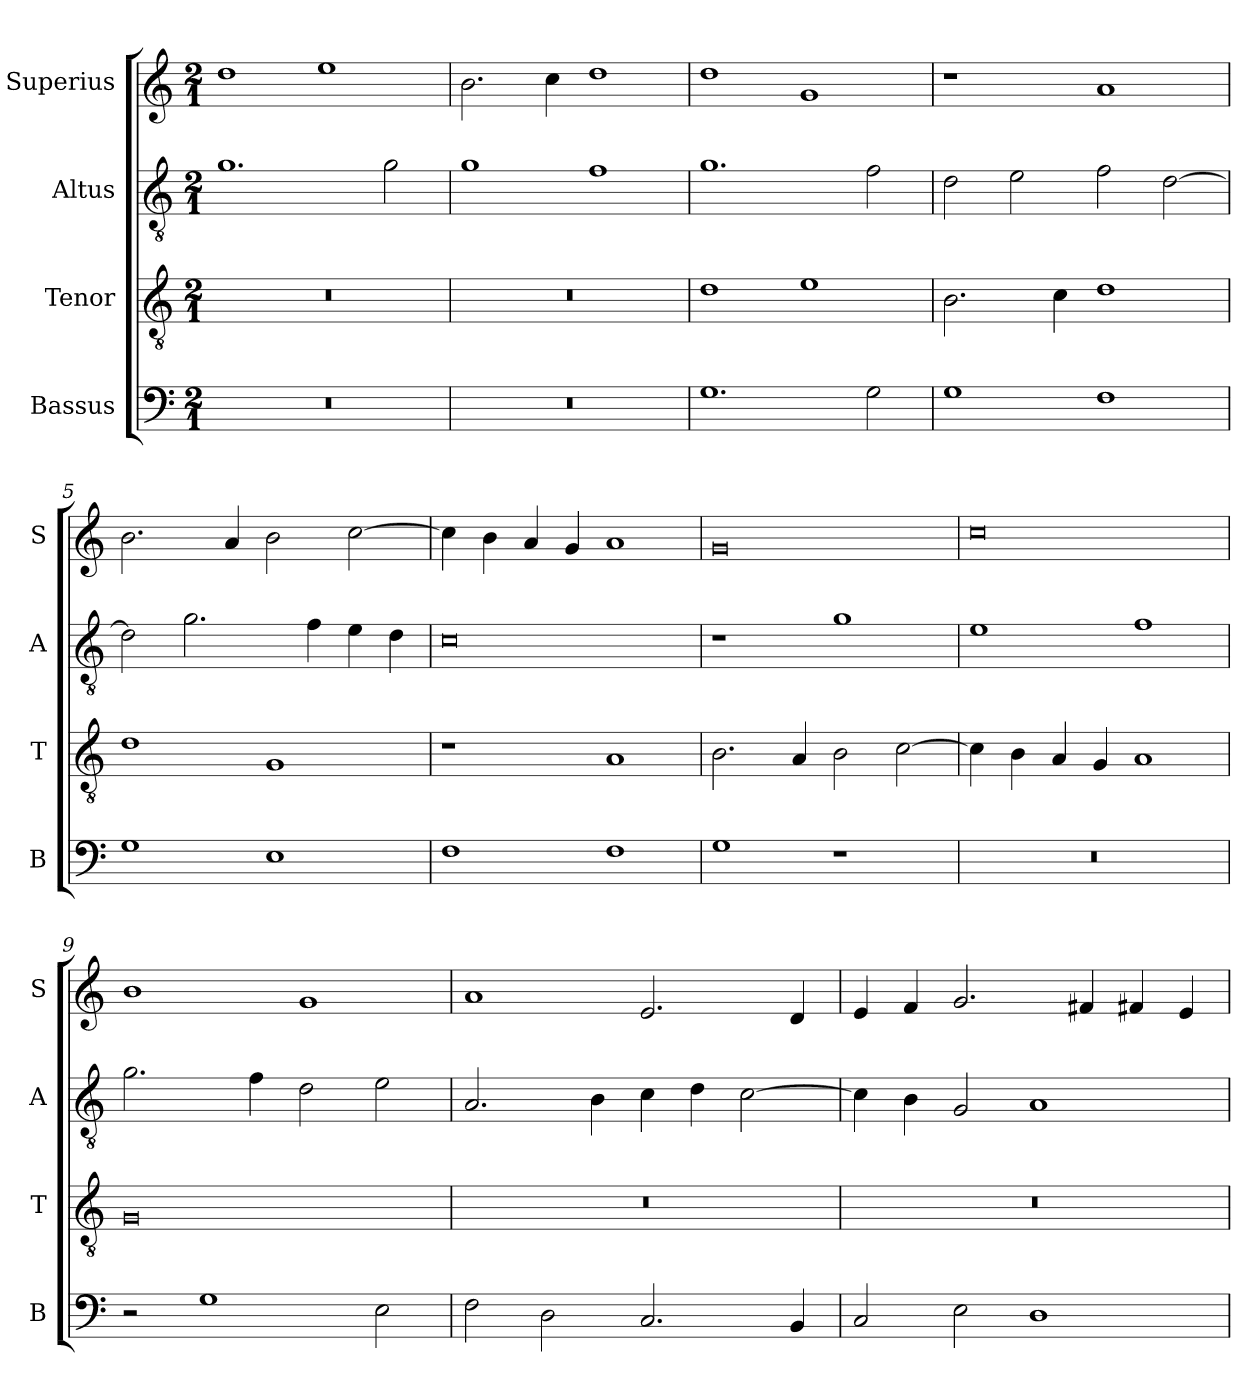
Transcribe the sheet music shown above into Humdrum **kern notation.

**kern	**kern	**kern	**kern
*part4	*part3	*part2	*part1
*staff4	*staff3	*staff2	*staff1
*I"Bassus	*I"Tenor	*I"Altus	*I"Superius
*I'B	*I'T	*I'A	*I'S
*clefF4	*clefGv2	*clefGv2	*clefG2
*k[]	*k[]	*k[]	*k[]
*M2/1	*M2/1	*M2/1	*M2/1
=1	=1	=1	=1
0r	0r	1.g	1dd
.	.	.	1ee
.	.	2g\	.
=2	=2	=2	=2
0r	0r	1g	2.b\
.	.	.	4cc\
.	.	1f	1dd
=3	=3	=3	=3
1.G	1d	1.g	1dd
.	1e	.	1g
2G\	.	2f\	.
=4	=4	=4	=4
1G	2.B\	2d\	1r
.	.	2e\	.
.	4c\	.	.
1F	1d	2f\	1a
.	.	[2d\	.
=5	=5	=5	=5
1G	1d	2d\]	2.b\
.	.	2.g\	.
.	.	.	4a/
1E	1G	.	2b\
.	.	4f\	.
.	.	4e\	[2cc\
.	.	4d\	.
=6	=6	=6	=6
1F	1r	0c	4cc\]
.	.	.	4b\
.	.	.	4a/
.	.	.	4g/
1F	1A	.	1a
=7	=7	=7	=7
1G	2.B\	1r	0g
.	4A/	.	.
1r	2B\	1g	.
.	[2c\	.	.
=8	=8	=8	=8
0r	4c\]	1e	0cc
.	4B\	.	.
.	4A/	.	.
.	4G/	.	.
.	1A	1f	.
=9	=9	=9	=9
2r	0G	2.g\	1b
1G	.	.	.
.	.	4f\	.
.	.	2d\	1g
2E\	.	2e\	.
=10	=10	=10	=10
2F\	0r	2.A/	1a
2D\	.	.	.
.	.	4B\	.
2.C/	.	4c\	2.e/
.	.	4d\	.
.	.	[2c\	.
4BB/	.	.	4d/
=11	=11	=11	=11
2C/	0r	4c\]	4e/
.	.	4B\	4f/
2E\	.	2G/	2.g/
1D	.	1A	.
.	.	.	4f#X/
.	.	.	4f#X/
.	.	.	4e/
=	=	=	=
*-	*-	*-	*-
